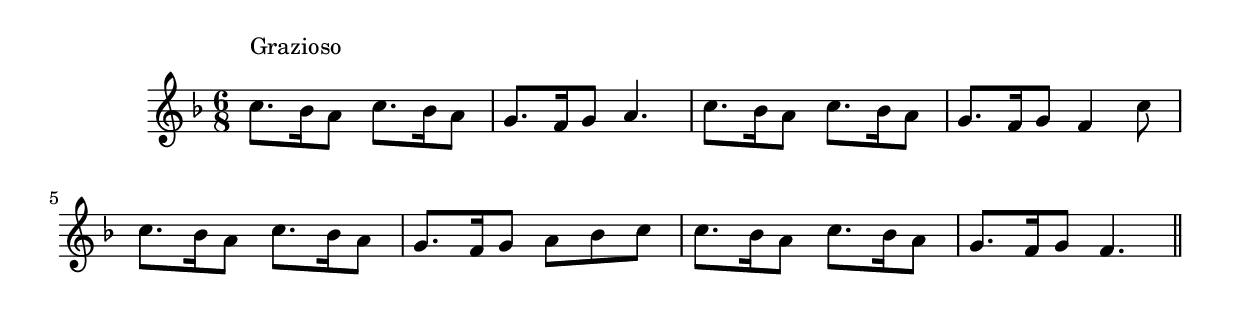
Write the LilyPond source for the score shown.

\version "2.19.49"
%{\header {
  title = "The Beggar Girl (England)"
  composer = "anonymous"
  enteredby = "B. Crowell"
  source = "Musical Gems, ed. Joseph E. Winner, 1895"
}%}
\score{{\key f \major
\time 6/8
%{\tempo 8=240
%}\relative c'' {
  c8.^\markup{\column { "Grazioso" " " }} bes16 a8 c8. bes16 a8 | g8. f16 g8 a4. |
  c8. bes16 a8 c8. bes16 a8 | g8. f16 g8 f4 c'8 |
  c8. bes16 a8 c8. bes16 a8 | g8. f16 g8 a bes c |
  c8. bes16 a8 c8. bes16 a8 | g8. f16 g8 f4.
  \bar "||"
}

}}